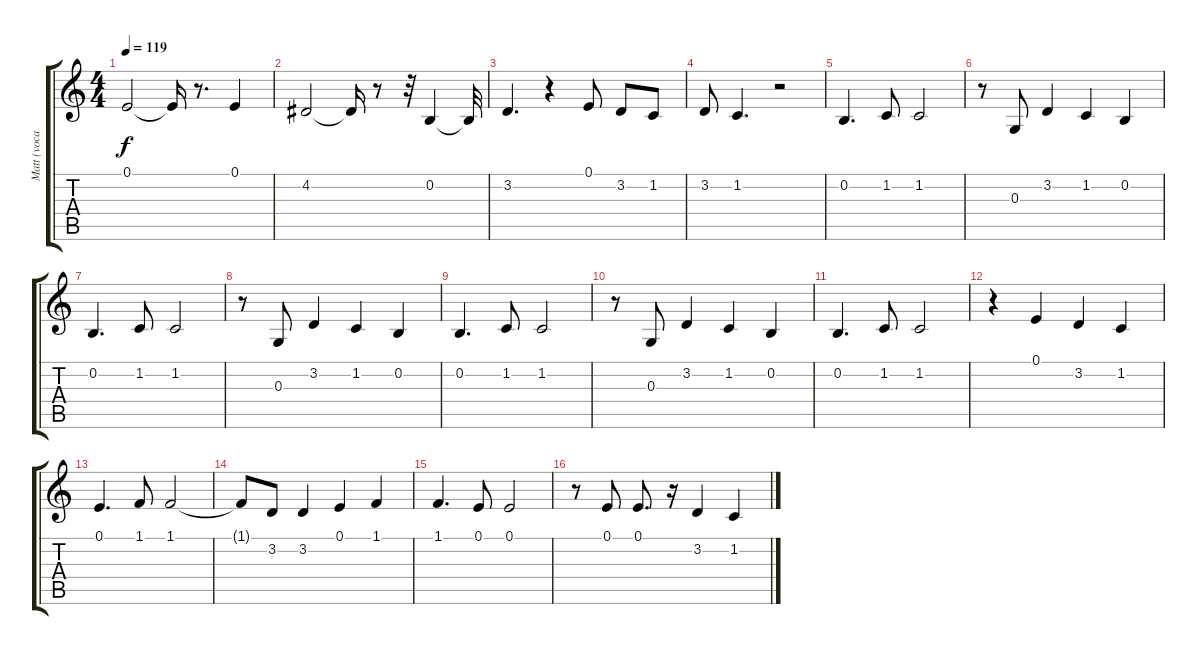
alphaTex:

\track ("Matt (vocals)" "Matt (voca") {instrument oboe}
\staff {score tabs}
\tuning (E4 B3 G3 D3 A2 E2) {hide}
\ts (4 4)
\tempo 119
\clef g2
\ks c
0.1.2{dy f} 0.1{t}.16 r.8{d} 0.1.4 |
4.2.2 4.2{t}.16 r.8 r.32 0.2.4 0.2{t}.32 |
3.2.4{d} r.4 0.1.8 3.2.8 1.2.8 |
3.2.8 1.2.4{d} r.2 |
0.2.4{d} 1.2.8 1.2.2 |
r.8 0.3.8 3.2.4 1.2.4 0.2.4 |
0.2.4{d} 1.2.8 1.2.2 |
r.8 0.3.8 3.2.4 1.2.4 0.2.4 |
0.2.4{d} 1.2.8 1.2.2 |
r.8 0.3.8 3.2.4 1.2.4 0.2.4 |
0.2.4{d} 1.2.8 1.2.2 |
r.4 0.1.4 3.2.4 1.2.4 |
0.1.4{d} 1.1.8 1.1.2 |
1.1{t}.8 3.2.8 3.2.4 0.1.4 1.1.4 |
1.1.4{d} 0.1.8 0.1.2 |
r.8 0.1.8 0.1.8{d} r.16 3.2.4 1.2.4
